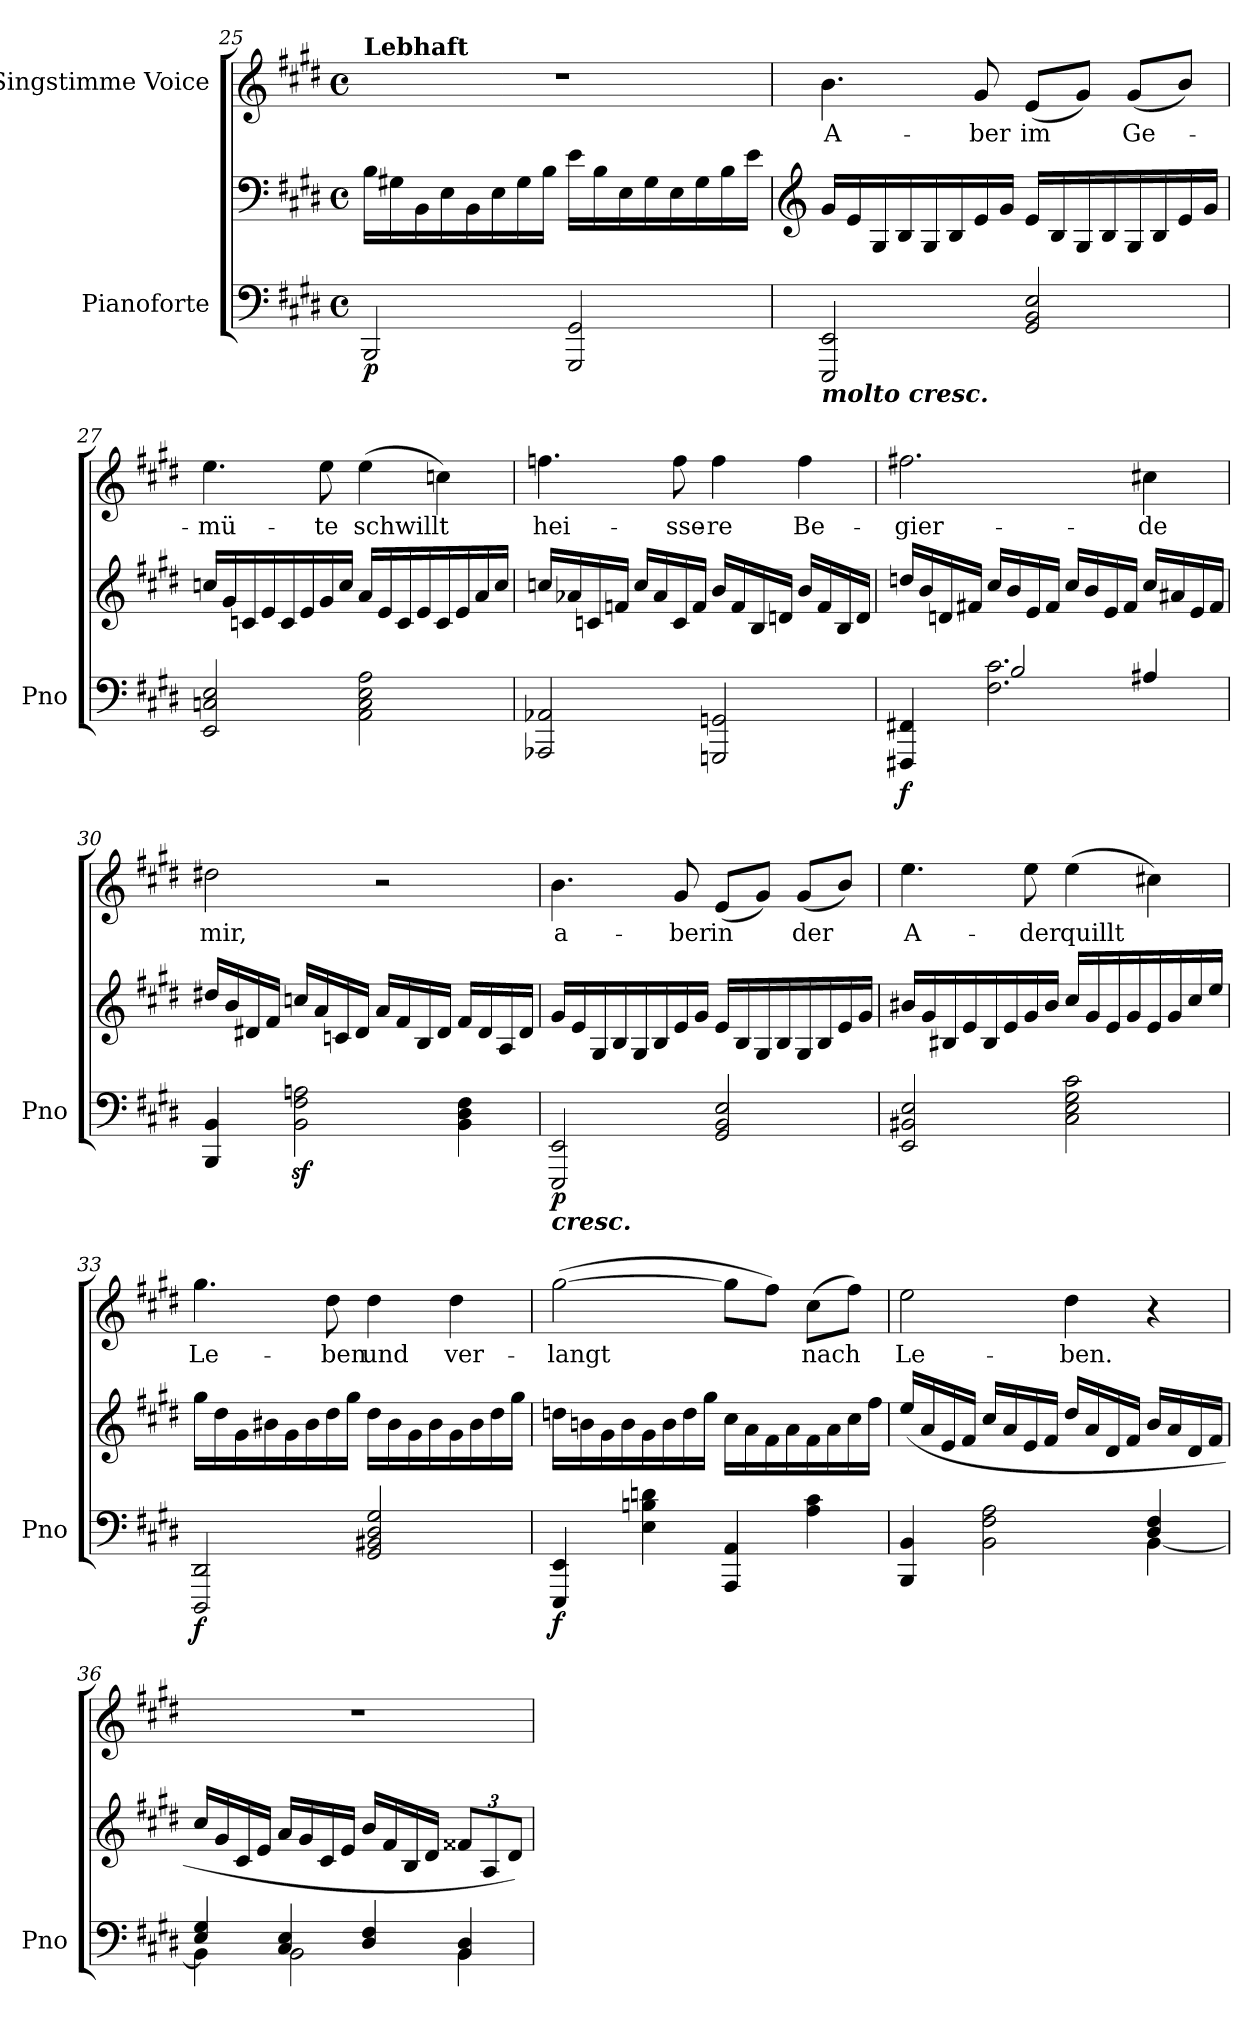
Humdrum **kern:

**kern	**kern	**dynam	**kern	**text
*part2	*part2	*part2	*part1	*part1
*staff3	*staff2	*staff2/3	*staff1	*staff1
*I"Pianoforte	*	*	*I"Singstimme Voice	*
*I'Pno	*	*	*	*
*clefF4	*clefF4	*	*clefG2	*
*k[f#c#g#d#]	*k[f#c#g#d#]	*	*k[f#c#g#d#]	*
*M4/4	*M4/4	*	*M4/4	*
*met(c)	*met(c)	*	*met(c)	*
=25	=25	=25	=25	=25
!	!	!	!LO:TX:a:B:t=Lebhaft	!
!	!	!LO:DY:b=2	!	!
2BBB/	16B\LL	p	1r	.
.	16G#X\	.	.	.
.	16BB\	.	.	.
.	16E\	.	.	.
.	16BB\	.	.	.
.	16E\	.	.	.
.	16G#\	.	.	.
.	16B\JJ	.	.	.
2GGG#/ 2GG#/	16e\LL	.	.	.
.	16B\	.	.	.
.	16E\	.	.	.
.	16G#\	.	.	.
.	16E\	.	.	.
.	16G#\	.	.	.
.	16B\	.	.	.
.	16e\JJ	.	.	.
=26	=26	=26	=26	=26
*	*clefG2	*	*	*
!LO:TX:b:Bi:t=molto cresc.	!	!	!	!
2EEE/ 2EE/	16g#/LL	.	4.b\	A-
.	16e/	.	.	.
.	16G#/	.	.	.
.	16B/	.	.	.
.	16G#/	.	.	.
.	16B/	.	.	.
.	16e/	.	8g#/	-ber
.	16g#/JJ	.	.	.
2GG#/ 2BB/ 2E/	16e/LL	.	(8e/L	im
.	16B/	.	.	.
.	16G#/	.	8g#/J)	.
.	16B/	.	.	.
.	16G#/	.	(8g#/L	Ge-
.	16B/	.	.	.
.	16e/	.	8b/J)	.
.	16g#/JJ	.	.	.
=27	=27	=27	=27	=27
2EE/ 2Cn/ 2E/	16ccn/LL	.	4.ee\	-mü-
.	16g#/	.	.	.
.	16cn/	.	.	.
.	16e/	.	.	.
.	16c/	.	.	.
.	16e/	.	.	.
.	16g#/	.	8ee\	-te
.	16cc/JJ	.	.	.
2AA\ 2C\ 2E\ 2A\	16a/LL	.	(4ee\	schwillt
.	16e/	.	.	.
.	16c/	.	.	.
.	16e/	.	.	.
.	16c/	.	4ccn\)	.
.	16e/	.	.	.
.	16a/	.	.	.
.	16cc/JJ	.	.	.
=28	=28	=28	=28	=28
2AAA-X/ 2AA-X/	16ccn/LL	.	4.ffn\	hei-
.	16a-X/	.	.	.
.	16cn/	.	.	.
.	16fn/JJ	.	.	.
.	16cc/LL	.	.	.
.	16a-/	.	.	.
.	16c/	.	8ff\	-sse-
.	16f/JJ	.	.	.
2GGGn/ 2GGn/	16b/LL	.	4ff\	-re
.	16f/	.	.	.
.	16B/	.	.	.
.	16dn/JJ	.	.	.
.	16b/LL	.	4ff\	Be-
.	16f/	.	.	.
.	16B/	.	.	.
.	16d/JJ	.	.	.
=29	=29	=29	=29	=29
*^	*	*	*	*
!	!	!	!LO:DY:b=2	!	!
4FFF#X/ 4FF#X/	4ryy	16ddn/LL	f	2.ff#X\	-gier-
.	.	16b/	.	.	.
.	.	16dn/	.	.	.
.	.	16f#X/JJ	.	.	.
2.F#\ 2.c#\	2B/	16cc#/LL	.	.	.
.	.	16b/	.	.	.
.	.	16e/	.	.	.
.	.	16f#/JJ	.	.	.
.	.	16cc#/LL	.	.	.
.	.	16b/	.	.	.
.	.	16e/	.	.	.
.	.	16f#/JJ	.	.	.
.	4A#X/	16cc#/LL	.	4cc#X\	-de
.	.	16a#X/	.	.	.
.	.	16e/	.	.	.
.	.	16f#/JJ	.	.	.
*v	*v	*	*	*	*
=30	=30	=30	=30	=30
4BBB/ 4BB/	16dd#X/LL	.	2dd#X\	mir,
.	16b/	.	.	.
.	16d#X/	.	.	.
.	16f#/JJ	.	.	.
2BB\z< 2F#\z< 2An\z<	16ccn/LL	.	.	.
.	16a/	.	.	.
.	16cn/	.	.	.
.	16d#/JJ	.	.	.
.	16a/LL	.	2r	.
.	16f#/	.	.	.
.	16B/	.	.	.
.	16d#/JJ	.	.	.
4BB\ 4D#\ 4F#\	16f#/LL	.	.	.
.	16d#/	.	.	.
.	16A/	.	.	.
.	16d#/JJ	.	.	.
=31	=31	=31	=31	=31
!LO:TX:b:Bi:t=cresc.	!	!	!	!
!	!	!LO:DY:b=2	!	!
2EEE/ 2EE/	16g#/LL	p	4.b\	a-
.	16e/	.	.	.
.	16G#/	.	.	.
.	16B/	.	.	.
.	16G#/	.	.	.
.	16B/	.	.	.
.	16e/	.	8g#/	-ber
.	16g#/JJ	.	.	.
2GG#/ 2BB/ 2E/	16e/LL	.	(8e/L	in
.	16B/	.	.	.
.	16G#/	.	8g#/J)	.
.	16B/	.	.	.
.	16G#/	.	(8g#/L	der
.	16B/	.	.	.
.	16e/	.	8b/J)	.
.	16g#/JJ	.	.	.
=32	=32	=32	=32	=32
2EE/ 2BB#X/ 2E/	16b#X/LL	.	4.ee\	A-
.	16g#/	.	.	.
.	16B#X/	.	.	.
.	16e/	.	.	.
.	16B#/	.	.	.
.	16e/	.	.	.
.	16g#/	.	8ee\	-der
.	16b#/JJ	.	.	.
2C#\ 2E\ 2G#\ 2c#\	16cc#/LL	.	(4ee\	quillt
.	16g#/	.	.	.
.	16e/	.	.	.
.	16g#/	.	.	.
.	16e/	.	4cc#X\)	.
.	16g#/	.	.	.
.	16cc#/	.	.	.
.	16ee/JJ	.	.	.
=33	=33	=33	=33	=33
!	!	!LO:DY:b=2	!	!
2DDD#/ 2DD#/	16gg#\LL	f	4.gg#\	Le-
.	16dd#\	.	.	.
.	16g#\	.	.	.
.	16b#X\	.	.	.
.	16g#\	.	.	.
.	16b#\	.	.	.
.	16dd#\	.	8dd#\	-ben
.	16gg#\JJ	.	.	.
2GG#/ 2BB#X/ 2D#/ 2G#/	16dd#\LL	.	4dd#\	und
.	16b#\	.	.	.
.	16g#\	.	.	.
.	16b#\	.	.	.
.	16g#\	.	4dd#\	ver-
.	16b#\	.	.	.
.	16dd#\	.	.	.
.	16gg#\JJ	.	.	.
=34	=34	=34	=34	=34
!	!	!LO:DY:b=2	!	!
4EEE/ 4EE/	16ddn\LL	f	([2gg#\	-langt
.	16bn\	.	.	.
.	16g#\	.	.	.
.	16b\	.	.	.
4E\ 4Bn\ 4dn\	16g#\	.	.	.
.	16b\	.	.	.
.	16dd\	.	.	.
.	16gg#\JJ	.	.	.
4AAA/ 4AA/	16cc#\LL	.	8gg#\L]	.
.	16a\	.	.	.
.	16f#\	.	8ff#\J)	.
.	16a\	.	.	.
4A\ 4c#\	16f#\	.	(8cc#\L	nach
.	16a\	.	.	.
.	16cc#\	.	8ff#\J)	.
.	16ff#\JJ	.	.	.
=35	=35	=35	=35	=35
*^	*	*	*	*
4BBB/ 4BB/	2.ryy	(<16ee/LL	.	2ee\	Le-
.	.	16a/	.	.	.
.	.	16e/	.	.	.
.	.	16f#/JJ	.	.	.
2BB\ 2F#\ 2A\	.	16cc#/LL	.	.	.
.	.	16a/	.	.	.
.	.	16e/	.	.	.
.	.	16f#/JJ	.	.	.
.	.	16dd#/LL	.	4dd#\	-ben.
.	.	16a/	.	.	.
.	.	16d#/	.	.	.
.	.	16f#/JJ	.	.	.
4D#/ 4F#/	[4BB\	16b/LL	.	4r	.
.	.	16a/	.	.	.
.	.	16d#/	.	.	.
.	.	16f#/JJ	.	.	.
=36	=36	=36	=36	=36	=36
4E/ 4G#/	4BB\]	16cc#/LL	.	1r	.
.	.	16g#/	.	.	.
.	.	16c#/	.	.	.
.	.	16e/JJ	.	.	.
4C#/ 4E/	2BB\	16a/LL	.	.	.
.	.	16g#/	.	.	.
.	.	16c#/	.	.	.
.	.	16e/JJ	.	.	.
4D#/ 4F#/	.	16b/LL	.	.	.
.	.	16f#/	.	.	.
.	.	16B/	.	.	.
.	.	16d#/JJ	.	.	.
*	*	*Xbrackettup	*	*	*
4BB/ 4D#/	4BB\	12f##X/L	.	.	.
.	.	12A/	.	.	.
.	.	12d#/J)	.	.	.
*v	*v	*	*	*	*
=	=	=	=	=
*-	*-	*-	*-	*-
